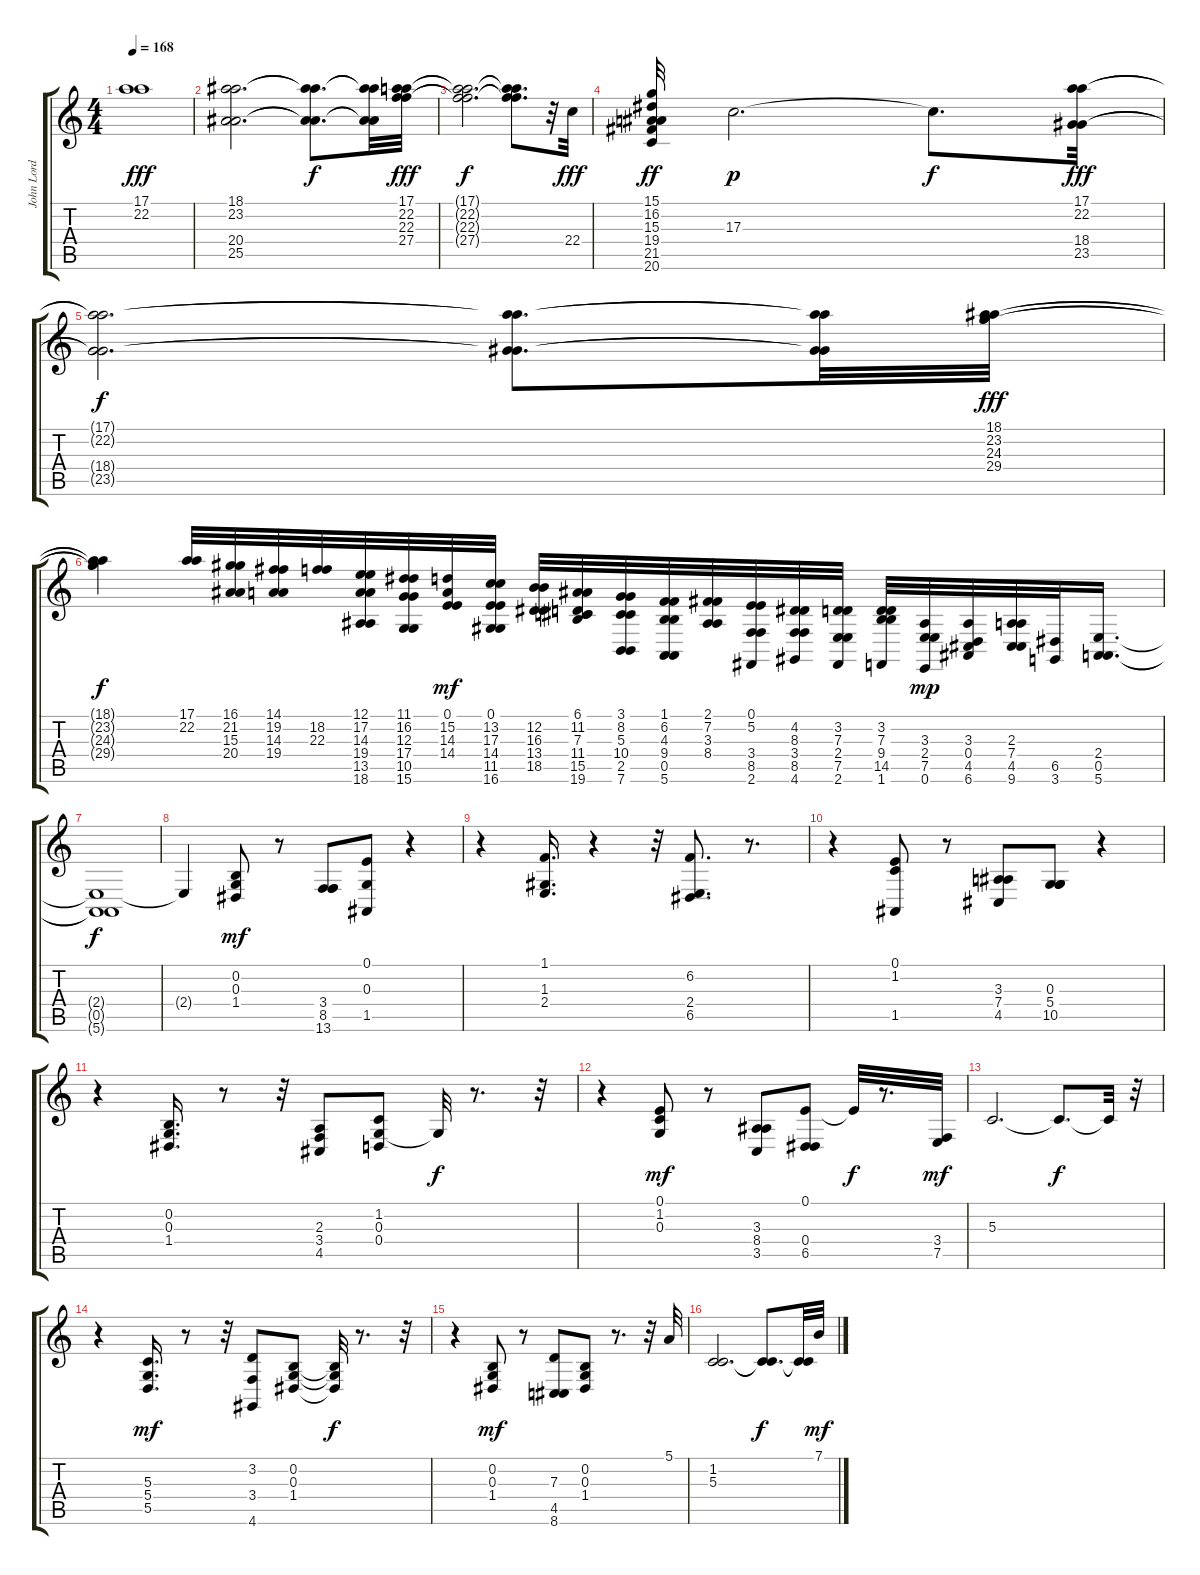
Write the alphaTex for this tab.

\track ("John Lord" "John Lord") {instrument rockorgan}
\staff {score tabs}
\tuning (E4 B3 G3 D3 A2 E2) {hide}
\ts (4 4)
\tempo 168
\clef g2
\ks c
(17.1 22.2).1{dy fff} |
(18.1 23.2 20.4 25.5).2{d} (18.1{t} 23.2{t} 20.4{t} 25.5{t}).8{d dy f} (18.1{t} 23.2{t} 20.4{t} 25.5{t}).32 (17.1 22.2 22.3 27.4).32{dy fff} |
(17.1{t} 22.2{t} 22.3{t} 27.4{t}).2{d dy f} (17.1{t} 22.2{t} 22.3{t} 27.4{t}).8{d} r.32 22.4.32{dy fff} |
(15.1 16.2 15.3 19.4 21.5 20.6).32{dy ff} 17.3.2{d dy p} 17.3{t}.8{d dy f} (17.1 22.2 18.4 23.5).32{dy fff} |
(17.1{t} 22.2{t} 18.4{t} 23.5{t}).2{d dy f} (17.1{t} 22.2{t} 18.4{t} 23.5{t}).8{d} (17.1{t} 22.2{t} 18.4{t} 23.5{t}).32 (18.1 23.2 24.3 29.4).32{dy fff} |
(18.1{t} 23.2{t} 24.3{t} 29.4{t}).4{dy f} (17.1 22.2).32 (16.1 21.2 15.3 20.4).32 (14.1 19.2 14.3 19.4).32 (18.2 22.3).32 (12.1 17.2 14.3 19.4 13.5 18.6).32 (11.1 16.2 12.3 17.4 10.5 15.6).32 (0.1 15.2 14.3 14.4).32{dy mf} (0.1 13.2 17.3 14.4 11.5 16.6).32 (12.2 16.3 13.4 18.5).32 (6.1 11.2 7.3 11.4 15.5 19.6).32 (3.1 8.2 5.3 10.4 2.5 7.6).32 (1.1 6.2 4.3 9.4 0.5 5.6).32 (2.1 7.2 3.3 8.4).32 (0.1 5.2 3.4 8.5 2.6).32 (4.2 8.3 3.4 8.5 4.6).32 (3.2 7.3 2.4 7.5 2.6).32 (3.2 7.3 9.4 14.5 1.6).32 (3.3 2.4 7.5 0.6).32{dy mp} (3.3 0.4 4.5 6.6).32 (2.3 7.4 4.5 9.6).32 (6.5 3.6).32 (2.4 0.5 5.6).16{d} |
(2.4{t} 0.5{t} 5.6{t}).1{dy f} |
2.4{t}.4 (0.2 0.3 1.4).8{dy mf} r.8 (3.4 8.5 13.6).8 (0.1 0.3 1.5).8 r.4 |
r.4 (1.1 1.3 2.4).16{d} r.4 r.32 (6.2 2.4 6.5).8{d} r.8{d} |
r.4 (0.1 1.2 1.5).8 r.8 (3.3 7.4 4.5).8 (0.3 5.4 10.5).8 r.4 |
r.4 (0.2 0.3 1.4).16{d} r.8 r.32 (2.3 3.4 4.5).8 (1.2 0.3 0.4).8 0.3{t}.32{dy f} r.8{d} r.32 |
r.4 (0.1 1.2 0.3).8{dy mf} r.8 (3.3 8.4 3.5).8 (0.1 0.4 6.5).8 0.1{t}.32{dy f} r.8{d} (3.4 7.5).32{dy mf} |
5.3.2{d} 5.3{t}.8{d dy f} 5.3{t}.32 r.32 |
r.4 (5.3 5.4 5.5).16{d dy mf} r.8 r.32 (3.2 3.4 4.6).8 (0.2 0.3 1.4).8 (0.2{t} 0.3{t} 1.4{t}).32{dy f} r.8{d} r.32 |
r.4 (0.2 0.3 1.4).8{dy mf} r.8 (7.3 4.5 8.6).8 (0.2 0.3 1.4).8 r.8{d} r.32 5.1.32 |
(1.2 5.3).2{d} (1.2{t} 5.3{t}).8{d dy f} (1.2{t} 5.3{t}).32 7.1.32{dy mf}
